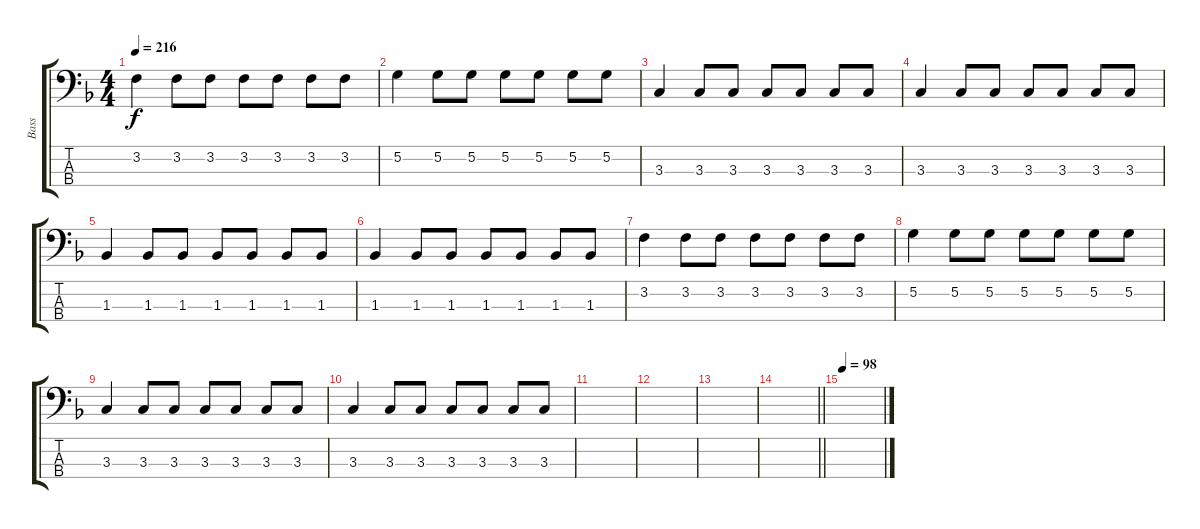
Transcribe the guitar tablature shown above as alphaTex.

\track ("Bass" "Bass") {instrument electricbassfinger}
\staff {score tabs}
\tuning (G2 D2 A1 E1) {hide}
\ts (4 4)
\tempo 216
\clef f4
\ks f
3.2.4{dy f} 3.2.8 3.2.8 3.2.8 3.2.8 3.2.8 3.2.8 |
5.2.4 5.2.8 5.2.8 5.2.8 5.2.8 5.2.8 5.2.8 |
3.3.4 3.3.8 3.3.8 3.3.8 3.3.8 3.3.8 3.3.8 |
3.3.4 3.3.8 3.3.8 3.3.8 3.3.8 3.3.8 3.3.8 |
1.3.4 1.3.8 1.3.8 1.3.8 1.3.8 1.3.8 1.3.8 |
1.3.4 1.3.8 1.3.8 1.3.8 1.3.8 1.3.8 1.3.8 |
3.2.4 3.2.8 3.2.8 3.2.8 3.2.8 3.2.8 3.2.8 |
5.2.4 5.2.8 5.2.8 5.2.8 5.2.8 5.2.8 5.2.8 |
3.3.4 3.3.8 3.3.8 3.3.8 3.3.8 3.3.8 3.3.8 |
3.3.4 3.3.8 3.3.8 3.3.8 3.3.8 3.3.8 3.3.8 |
|
|
|
\barLineRight lightlight
|
\tempo 98
